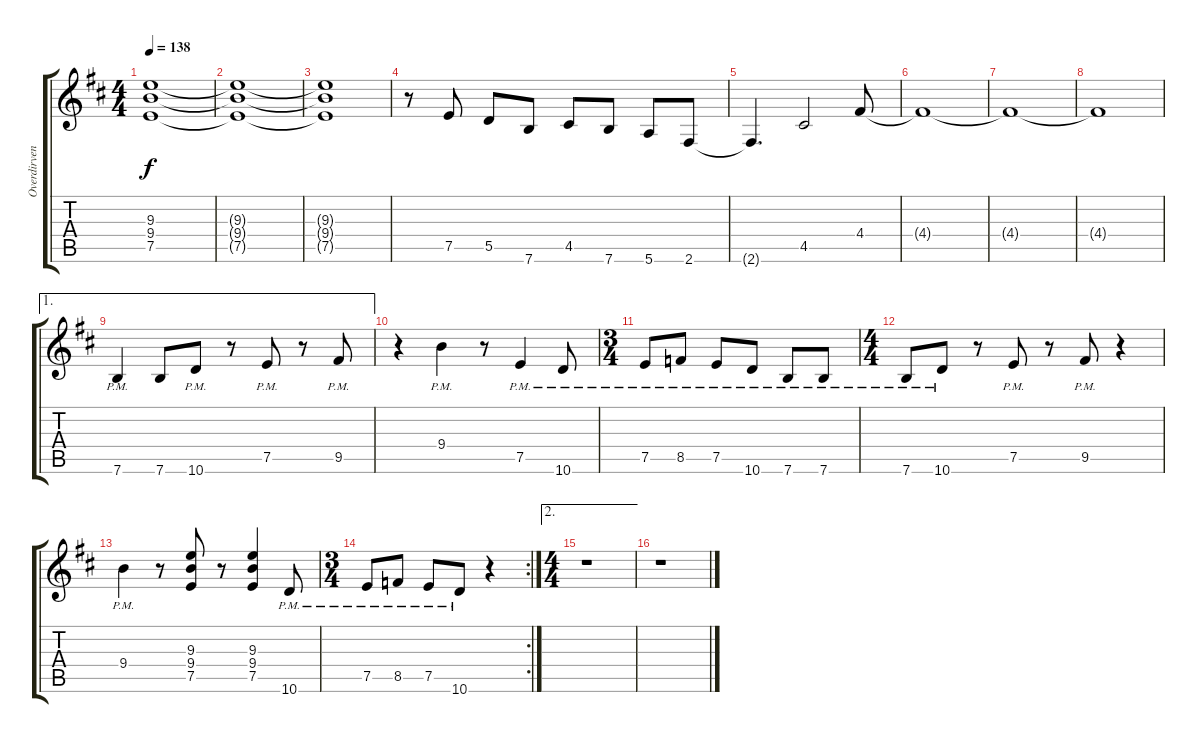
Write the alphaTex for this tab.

\track ("Overdirven Guitar" "Overdirven") {instrument distortionguitar}
\staff {score tabs}
\tuning (E4 B3 G3 D3 A2 E2) {hide}
\ts (4 4)
\tempo 138
\clef g2
\ks d
(9.3{t} 9.4{t} 7.5{t}).1{dy f} |
(9.3{t} 9.4{t} 7.5{t}).1 |
(9.3{t} 9.4{t} 7.5{t}).1 |
r.8 7.5.8 5.5.8 7.6.8 4.5.8 7.6.8 5.6.8 2.6.8 |
2.6{t}.4{d} 4.5.2 4.4.8 |
4.4{t}.1 |
4.4{t}.1 |
4.4{t}.1 |
\ae 1
7.6{pm}.4 7.6.8 10.6{pm}.8 r.8 7.5{pm}.8 r.8 9.5{pm}.8 |
r.4 9.4{pm}.4 r.8 7.5{pm}.4 10.6{pm}.8 |
\ts (3 4)
7.5{pm}.8 8.5{pm}.8 7.5{pm}.8 10.6{pm}.8 7.6{pm}.8 7.6{pm}.8 |
\ts (4 4)
7.6{pm}.8 10.6{pm}.8 r.8 7.5{pm}.8 r.8 9.5{pm}.8 r.4 |
9.4{pm}.4 r.8 (9.3 9.4 7.5).8 r.8 (9.3 9.4 7.5).4 10.6{pm}.8 |
\rc 2
\ts (3 4)
7.5{pm}.8 8.5{pm}.8 7.5{pm}.8 10.6{pm}.8 r.4 |
\ae 2
\ts (4 4)
r.1 |
r.1
